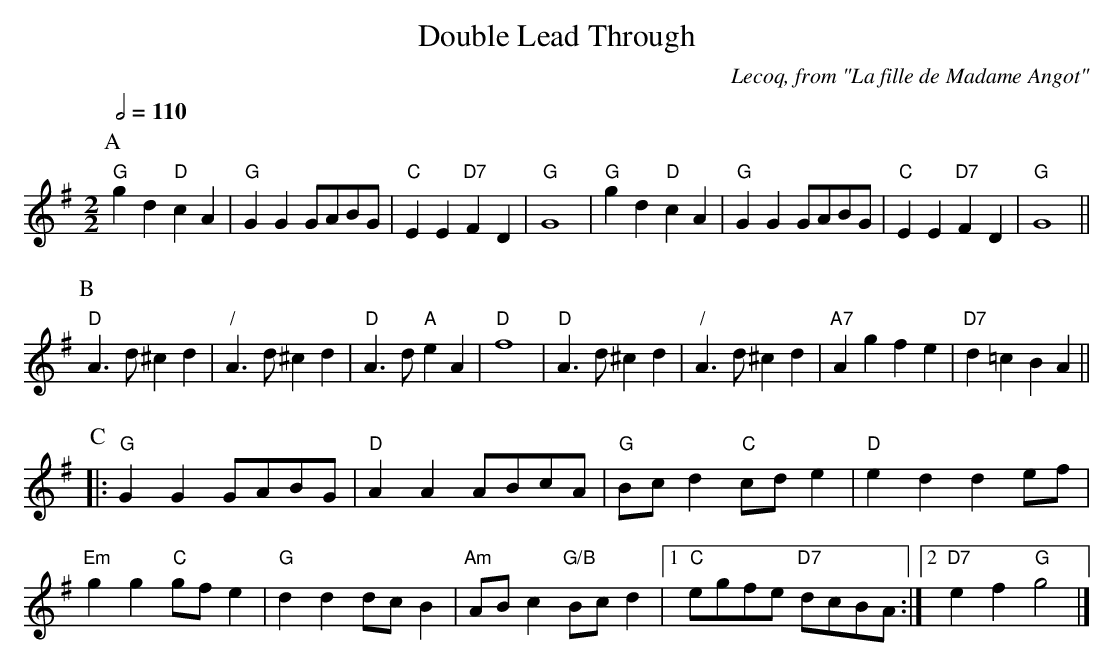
X:1
T:Double Lead Through
C:Lecoq, from "La fille de Madame Angot"
L:1/8
Q:1/2=110
M:2/2
K:G
P:A
"G"g2d2 "D"c2A2 | "G"G2G2 GABG | "C"E2E2 "D7"F2D2 | "G"G8 | "G"g2d2 "D"c2A2 | "G"G2G2 GABG | "C"E2E2 "D7"F2D2 | "G"G8 ||
P:B
"D"A3d ^c2d2 | "/"A3d ^c2d2 | "D"A3d "A"e2A2 | "D"f8 | "D"A3d ^c2d2 | "/"A3d ^c2d2 | "A7"A2g2 f2e2 | "D7"d2=c2 B2A2 ||
P:C
|: "G"G2G2 GABG | "D"A2A2 ABcA | "G"Bcd2 "C"cde2 | "D"e2d2 d2ef |
"Em"g2g2 "C"gfe2 | "G"d2d2 dcB2 | "Am"ABc2 "G/B"Bcd2 |1 "C"egfe "D7"dcBA :|2 "D7"e2f2 "G"g4 |]
